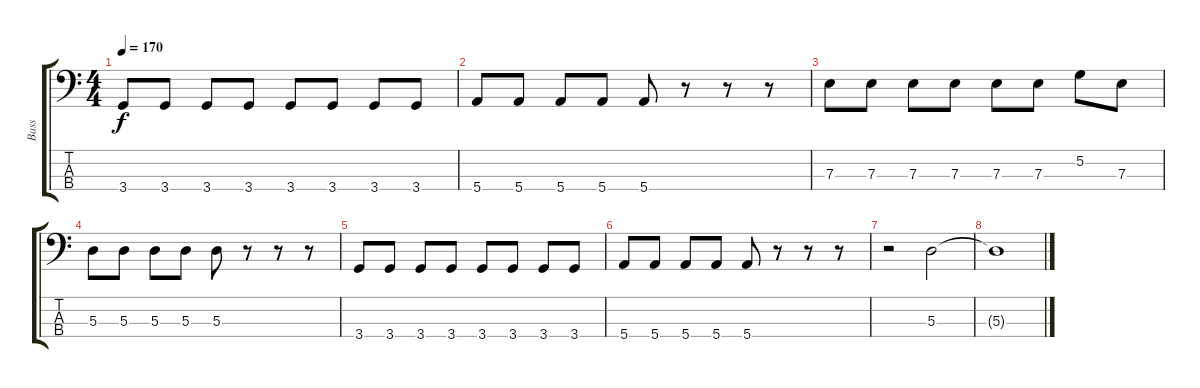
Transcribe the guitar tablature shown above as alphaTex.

\track ("Bass" "Bass") {instrument electricbasspick}
\staff {score tabs}
\tuning (G2 D2 A1 E1) {hide}
\ts (4 4)
\tempo 170
\clef f4
\ks c
3.4.8{dy f} 3.4.8 3.4.8 3.4.8 3.4.8 3.4.8 3.4.8 3.4.8 |
5.4.8 5.4.8 5.4.8 5.4.8 5.4.8 r.8 r.8 r.8 |
7.3.8 7.3.8 7.3.8 7.3.8 7.3.8 7.3.8 5.2.8 7.3.8 |
5.3.8 5.3.8 5.3.8 5.3.8 5.3.8 r.8 r.8 r.8 |
3.4.8 3.4.8 3.4.8 3.4.8 3.4.8 3.4.8 3.4.8 3.4.8 |
5.4.8 5.4.8 5.4.8 5.4.8 5.4.8 r.8 r.8 r.8 |
r.2 5.3.2 |
5.3{t}.1
